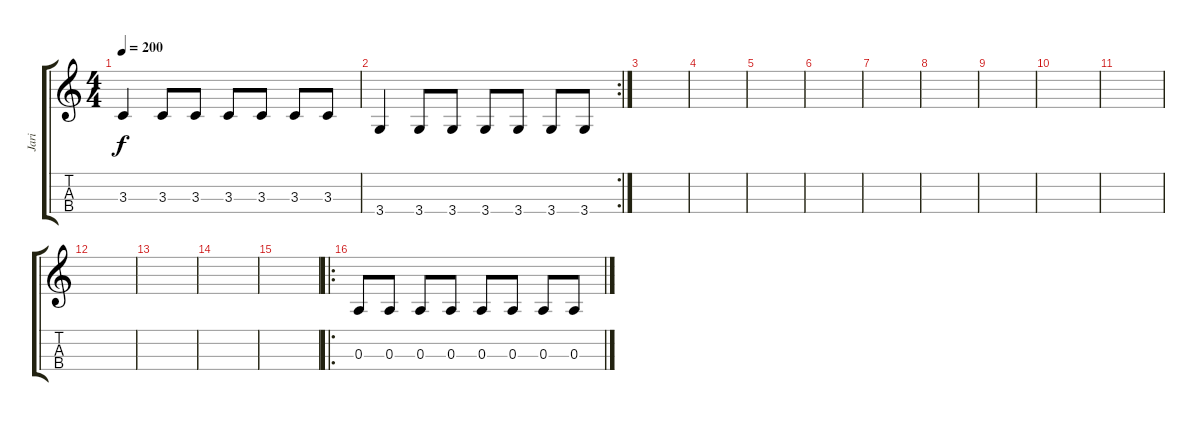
\track ("Jari" "Jari") {instrument electricbasspick}
\staff {score tabs}
\tuning (G3 D3 A2 E2) {hide}
\ts (4 4)
\tempo 200
\clef g2
\ks c
3.3.4{dy f} 3.3.8 3.3.8 3.3.8 3.3.8 3.3.8 3.3.8 |
\rc 2
3.4.4 3.4.8 3.4.8 3.4.8 3.4.8 3.4.8 3.4.8 |
|
|
|
|
|
|
|
|
|
|
|
|
|
\ro
0.3.8 0.3.8 0.3.8 0.3.8 0.3.8 0.3.8 0.3.8 0.3.8
